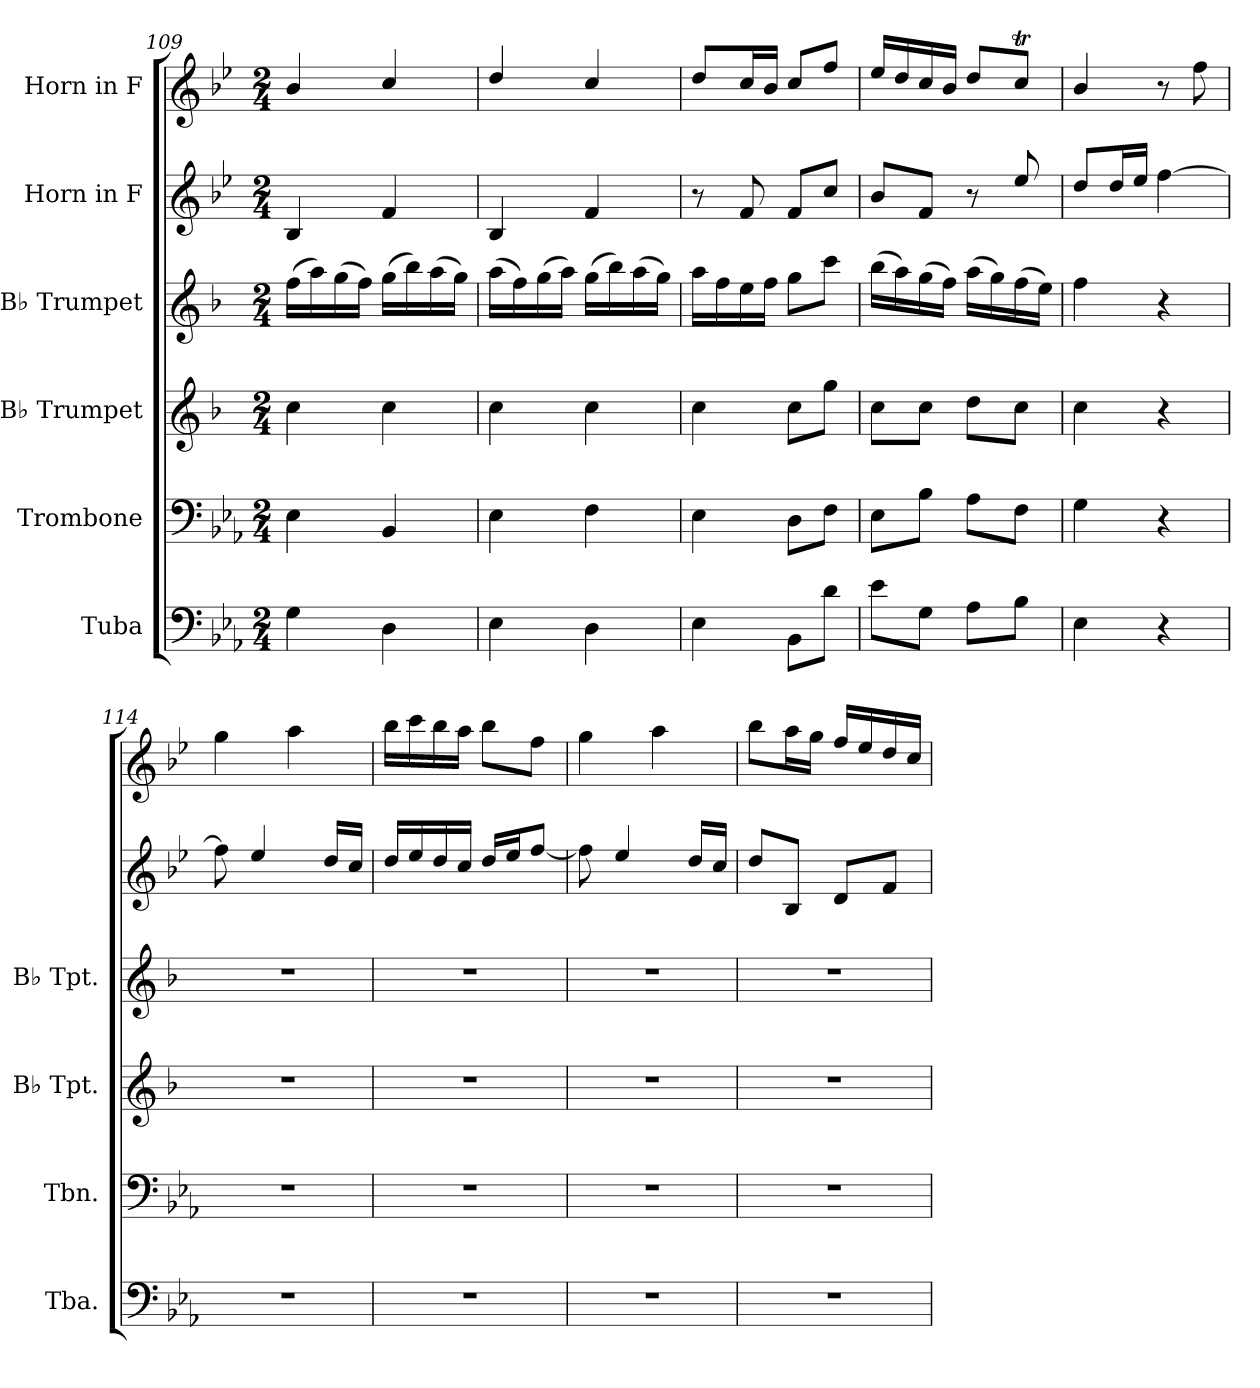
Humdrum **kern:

**kern	**kern	**kern	**kern	**kern	**kern
*part6	*part5	*part4	*part3	*part2	*part1
*staff6	*staff5	*staff4	*staff3	*staff2	*staff1
*I"Tuba	*I"Trombone	*I"B♭ Trumpet	*I"B♭ Trumpet	*I"Horn in F	*I"Horn in F
*I'Tba.	*I'Tbn.	*I'B♭ Tpt.	*I'B♭ Tpt.	*	*
!!LO:PB:g=z
*clefF4	*clefF4	*clefG2	*clefG2	*clefG2	*clefG2
*	*	*ITrd1c2	*ITrd1c2	*ITrd4c7	*ITrd4c7
*k[b-e-a-]	*k[b-e-a-]	*k[b-e-a-]	*k[b-e-a-]	*k[b-e-a-]	*k[b-e-a-]
*M2/4	*M2/4	*M2/4	*M2/4	*M2/4	*M2/4
=109	=109	=109	=109	=109	=109
4G\	4E-\	4b-\	(>16ee-\LL	4E-/	4e-/
.	.	.	16gg\)	.	.
.	.	.	(>16ff\	.	.
.	.	.	16ee-\JJ)	.	.
4D\	4BB-/	4b-\	(>16ff\LL	4B-/	4f/
.	.	.	16aa-\)	.	.
.	.	.	(>16gg\	.	.
.	.	.	16ff\JJ)	.	.
=110	=110	=110	=110	=110	=110
4E-\	4E-\	4b-\	(>16gg\LL	4E-/	4g/
.	.	.	16ee-\)	.	.
.	.	.	(>16ff\	.	.
.	.	.	16gg\JJ)	.	.
4D\	4F\	4b-\	(>16ff\LL	4B-/	4f/
.	.	.	16aa-\)	.	.
.	.	.	(>16gg\	.	.
.	.	.	16ff\JJ)	.	.
=111	=111	=111	=111	=111	=111
4E-\	4E-\	4b-\	16gg\LL	8r	8g/L
.	.	.	16ee-\	.	.
.	.	.	16dd\	8B-/	16f/L
.	.	.	16ee-\JJ	.	16e-/JJ
8BB-\L	8D\L	8b-\L	8ff\L	8B-/L	8f/L
8d\J	8F\J	8ff\J	8bb-\J	8f/J	8b-/J
=112	=112	=112	=112	=112	=112
8e-\L	8E-\L	8b-\L	(>16aa-\LL	8e-/L	16a-/LL
.	.	.	16gg\)	.	16g/
8G\J	8B-\J	8b-\J	(>16ff\	8B-/J	16f/
.	.	.	16ee-\JJ)	.	16e-/JJ
8A-\L	8A-\L	8cc\L	(>16gg\LL	8r	8g/L
.	.	.	16ff\)	.	.
8B-\J	8F\J	8b-\J	(>16ee-\	8a-/	8fT/J
.	.	.	16dd\JJ)	.	.
=113	=113	=113	=113	=113	=113
4E-\	4G\	4b-\	4ee-\	8g/L	4e-/
.	.	.	.	16g/L	.
.	.	.	.	16a-/JJ	.
4r	4r	4r	4r	[4b-\	8r
.	.	.	.	.	8b-\
=114	=114	=114	=114	=114	=114
2r	2r	2r	2r	8b-\]	4cc\
.	.	.	.	4a-/	.
.	.	.	.	.	4dd\
.	.	.	.	16g/LL	.
.	.	.	.	16f/JJ	.
=115	=115	=115	=115	=115	=115
2r	2r	2r	2r	16g/LL	16ee-\LL
.	.	.	.	16a-/	16ff\
.	.	.	.	16g/	16ee-\
.	.	.	.	16f/JJ	16dd\JJ
.	.	.	.	16g/LL	8ee-\L
.	.	.	.	16a-/J	.
.	.	.	.	[8b-/J	8b-\J
=116	=116	=116	=116	=116	=116
2r	2r	2r	2r	8b-\]	4cc\
.	.	.	.	4a-/	.
.	.	.	.	.	4dd\
.	.	.	.	16g/LL	.
.	.	.	.	16f/JJ	.
!!LO:LB:g=z
=117	=117	=117	=117	=117	=117
2r	2r	2r	2r	8g/L	8ee-\L
.	.	.	.	8E-/J	16dd\L
.	.	.	.	.	16cc\JJ
.	.	.	.	8G/L	16b-/LL
.	.	.	.	.	16a-/
.	.	.	.	8B-/J	16g/
.	.	.	.	.	16f/JJ
=	=	=	=	=	=
*-	*-	*-	*-	*-	*-
